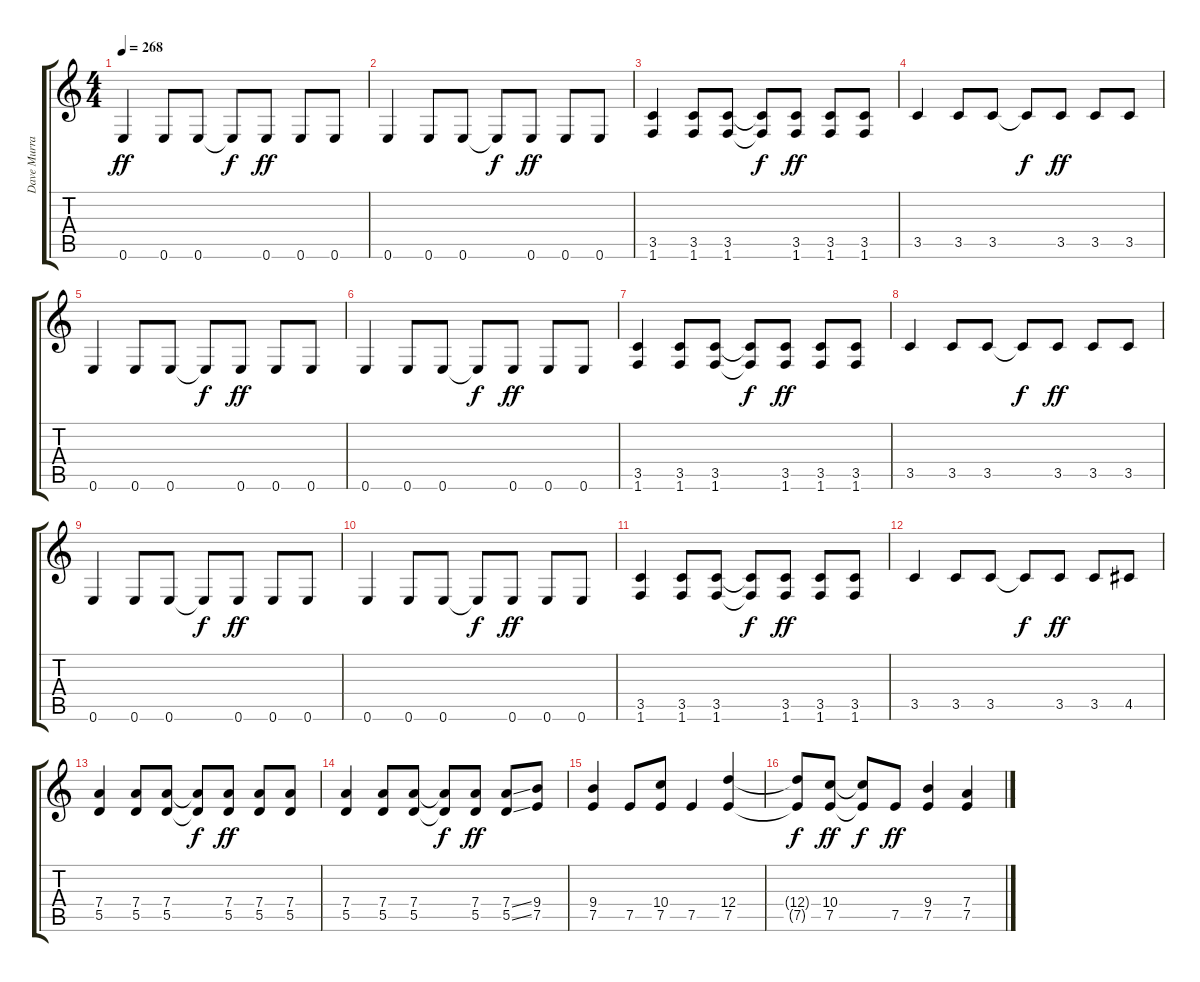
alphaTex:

\track ("Dave Murray" "Dave Murra") {instrument overdrivenguitar}
\staff {score tabs}
\tuning (E4 B3 G3 D3 A2 E2) {hide}
\ts (4 4)
\tempo 268
\clef g2
\ks c
0.6.4{dy ff} 0.6.8 0.6.8 0.6{t}.8{dy f} 0.6.8{dy ff} 0.6.8 0.6.8 |
0.6.4 0.6.8 0.6.8 0.6{t}.8{dy f} 0.6.8{dy ff} 0.6.8 0.6.8 |
(3.5 1.6).4 (3.5 1.6).8 (3.5 1.6).8 (3.5{t} 1.6{t}).8{dy f} (3.5 1.6).8{dy ff} (3.5 1.6).8 (3.5 1.6).8 |
3.5.4 3.5.8 3.5.8 3.5{t}.8{dy f} 3.5.8{dy ff} 3.5.8 3.5.8 |
0.6.4 0.6.8 0.6.8 0.6{t}.8{dy f} 0.6.8{dy ff} 0.6.8 0.6.8 |
0.6.4 0.6.8 0.6.8 0.6{t}.8{dy f} 0.6.8{dy ff} 0.6.8 0.6.8 |
(3.5 1.6).4 (3.5 1.6).8 (3.5 1.6).8 (3.5{t} 1.6{t}).8{dy f} (3.5 1.6).8{dy ff} (3.5 1.6).8 (3.5 1.6).8 |
3.5.4 3.5.8 3.5.8 3.5{t}.8{dy f} 3.5.8{dy ff} 3.5.8 3.5.8 |
0.6.4 0.6.8 0.6.8 0.6{t}.8{dy f} 0.6.8{dy ff} 0.6.8 0.6.8 |
0.6.4 0.6.8 0.6.8 0.6{t}.8{dy f} 0.6.8{dy ff} 0.6.8 0.6.8 |
(3.5 1.6).4 (3.5 1.6).8 (3.5 1.6).8 (3.5{t} 1.6{t}).8{dy f} (3.5 1.6).8{dy ff} (3.5 1.6).8 (3.5 1.6).8 |
3.5.4 3.5.8 3.5.8 3.5{t}.8{dy f} 3.5.8{dy ff} 3.5.8 4.5.8 |
(7.4 5.5).4 (7.4 5.5).8 (7.4 5.5).8 (7.4{t} 5.5{t}).8{dy f} (7.4 5.5).8{dy ff} (7.4 5.5).8 (7.4 5.5).8 |
(7.4 5.5).4 (7.4 5.5).8 (7.4 5.5).8 (7.4{t} 5.5{t}).8{dy f} (7.4 5.5).8{dy ff} (7.4{ss} 5.5{ss}).8 (9.4 7.5).8 |
(9.4 7.5).4 7.5.8 (10.4 7.5).8 7.5.4 (12.4 7.5).4 |
(12.4{t} 7.5{t}).8{dy f} (10.4 7.5).8{dy ff} (10.4{t} 7.5{t}).8{dy f} 7.5.8{dy ff} (9.4 7.5).4 (7.4 7.5).4
